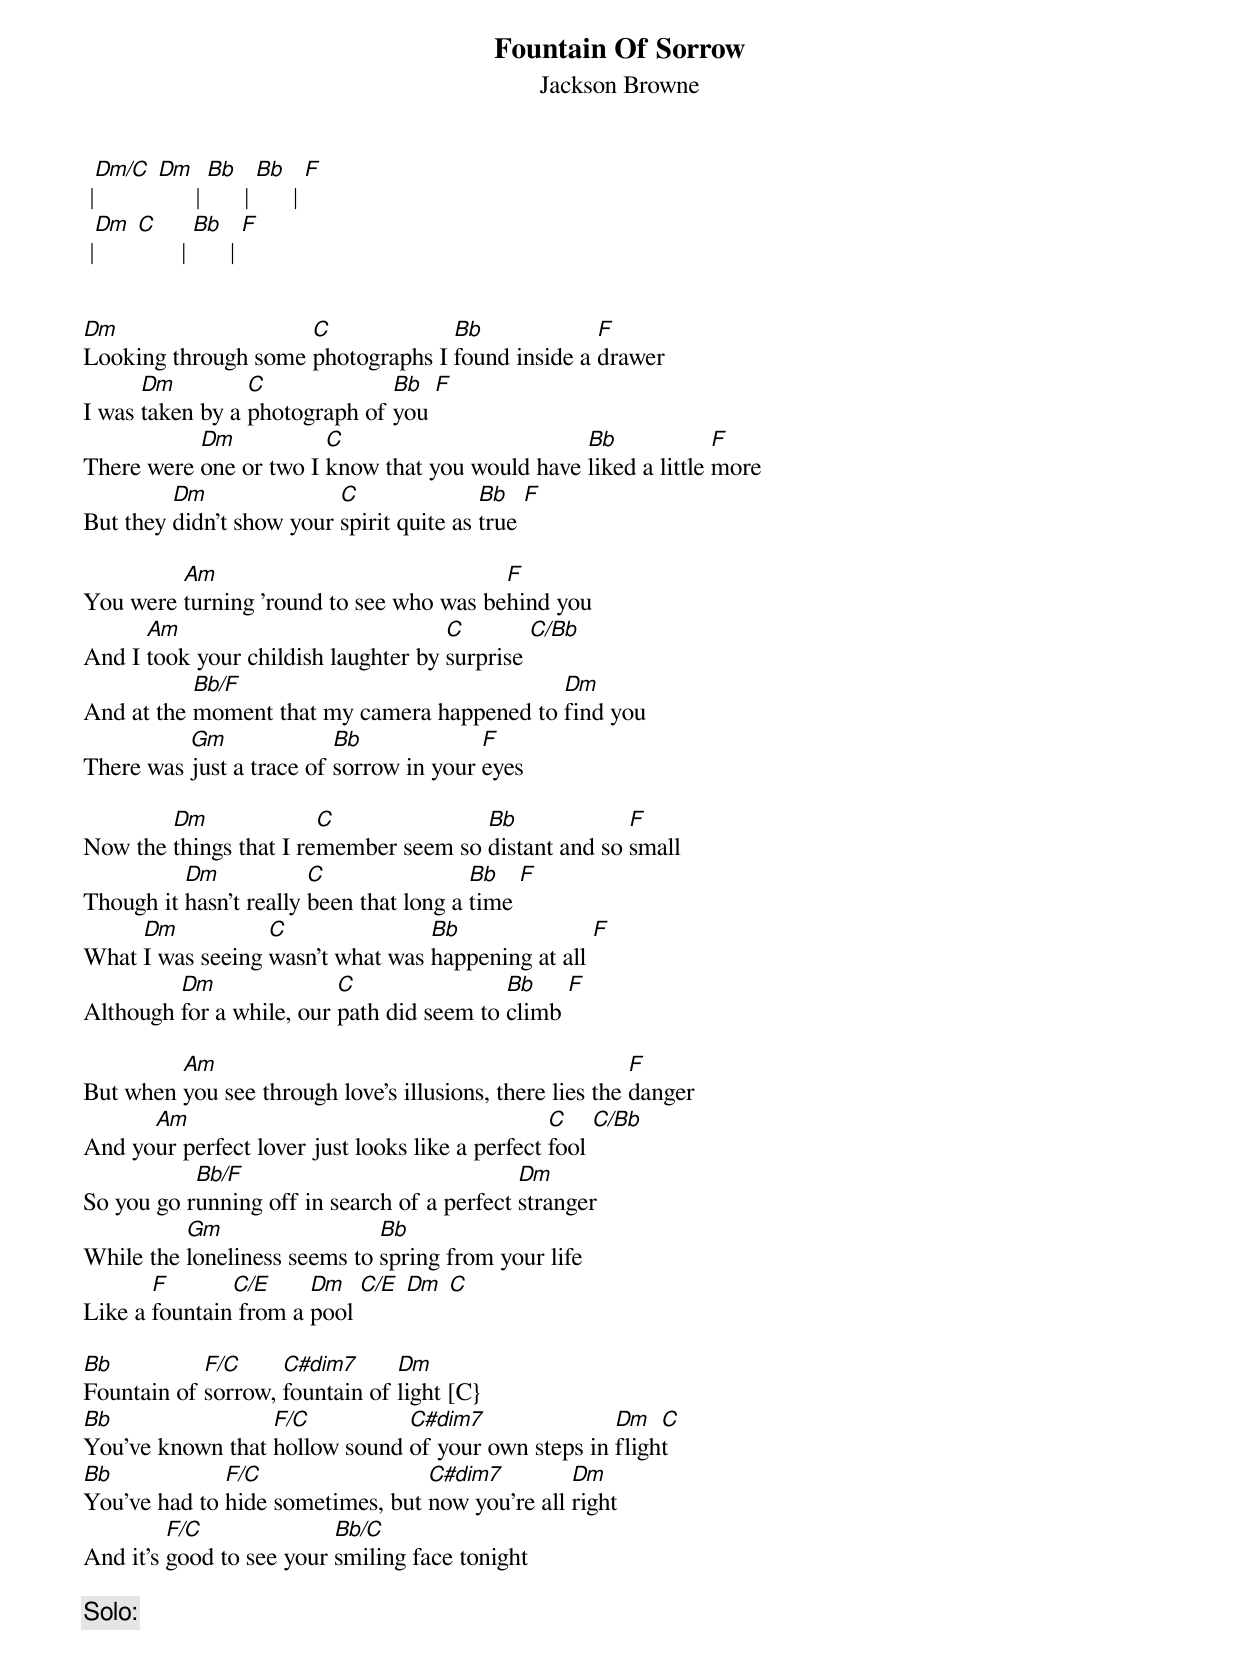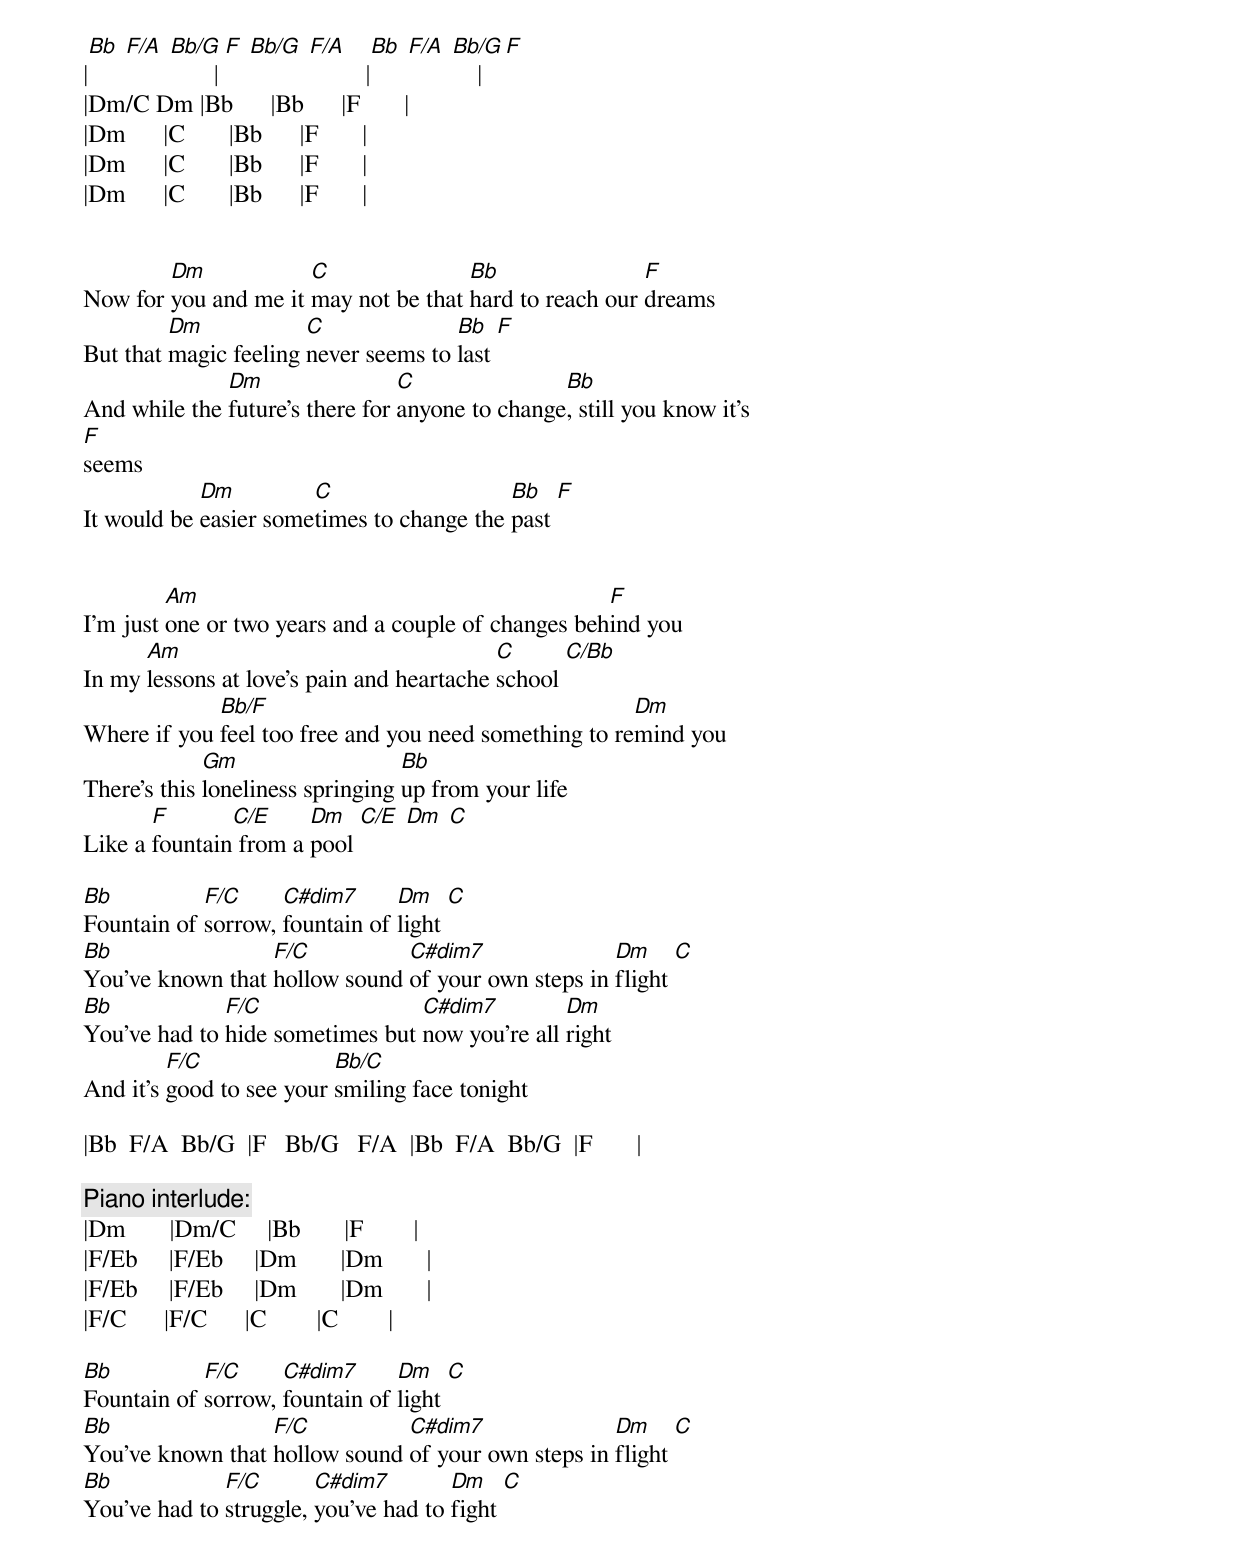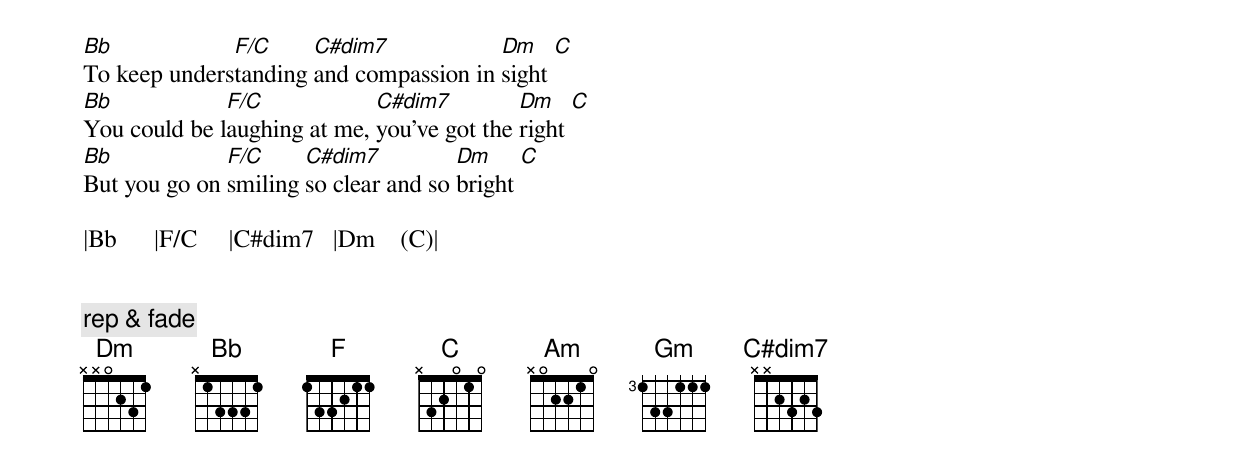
{title: Fountain Of Sorrow}
{subtitle: Jackson Browne }
 |[Dm/C] [Dm]      | [Bb]      | [Bb]      | [F]
 |[Dm] [C]       | [Bb]      | [F]


[Dm]Looking through some [C]photographs I [Bb]found inside a [F]drawer
I was [Dm]taken by a [C]photograph of [Bb]you [F]
There were [Dm]one or two I [C]know that you would have [Bb]liked a little [F]more
But they [Dm]didn't show your [C]spirit quite as [Bb]true [F]

You were [Am]turning 'round to see who was be[F]hind you
And I [Am]took your childish laughter by [C]surprise [C/Bb]
And at the [Bb/F]moment that my camera happened to [Dm]find you
There was [Gm]just a trace of [Bb]sorrow in your [F]eyes

Now the [Dm]things that I re[C]member seem so [Bb]distant and so [F]small
Though it [Dm]hasn't really [C]been that long a [Bb]time [F]
What [Dm]I was seeing [C]wasn't what was [Bb]happening at all [F]
Although [Dm]for a while, our [C]path did seem to [Bb]climb [F]

But when [Am]you see through love's illusions, there lies the [F]danger
And yo[Am]ur perfect lover just looks like a perfect [C]fool [C/Bb]
So you go r[Bb/F]unning off in search of a perfect [Dm]stranger
While the [Gm]loneliness seems to [Bb]spring from your life
Like a [F]fountain[C/E] from a [Dm]pool [C/E] [Dm] [C]

[Bb]Fountain of [F/C]sorrow, [C#dim7]fountain of [Dm]light [C}
[Bb]You've known that [F/C]hollow sound [C#dim7]of your own steps in [Dm]fligh[C]t
[Bb]You've had to [F/C]hide sometimes, but [C#dim7]now you're all [Dm]right
And it's [F/C]good to see your [Bb/C]smiling face tonight

{c:Solo:}
|[Bb] [F/A] [Bb/G]       | [F] [Bb/G] [F/A]         |[Bb] [F/A] [Bb/G]    | [F]
|Dm/C Dm |Bb      |Bb      |F       |
|Dm      |C       |Bb      |F       |
|Dm      |C       |Bb      |F       |
|Dm      |C       |Bb      |F       |


Now for [Dm]you and me it [C]may not be that [Bb]hard to reach our [F]dreams
But that [Dm]magic feeling [C]never seems to [Bb]last [F]
And while the [Dm]future's there for [C]anyone to change[Bb], still you know it's
[F]seems
It would be [Dm]easier some[C]times to change the [Bb]past [F]


I'm just [Am]one or two years and a couple of changes beh[F]ind you
In my [Am]lessons at love's pain and heartache [C]school [C/Bb]
Where if you [Bb/F]feel too free and you need something to re[Dm]mind you
There's this [Gm]loneliness springing [Bb]up from your life
Like a [F]fountain[C/E] from a [Dm]pool [C/E] [Dm] [C]

[Bb]Fountain of [F/C]sorrow, [C#dim7]fountain of [Dm]light [C]
[Bb]You've known that [F/C]hollow sound [C#dim7]of your own steps in [Dm]flight [C]
[Bb]You've had to [F/C]hide sometimes but [C#dim7]now you're all [Dm]right
And it's [F/C]good to see your [Bb/C]smiling face tonight

|Bb  F/A  Bb/G  |F   Bb/G   F/A  |Bb  F/A  Bb/G  |F       |

{c:Piano interlude:}
|Dm       |Dm/C     |Bb       |F        |
|F/Eb     |F/Eb     |Dm       |Dm       |
|F/Eb     |F/Eb     |Dm       |Dm       |
|F/C      |F/C      |C        |C        |

[Bb]Fountain of [F/C]sorrow, [C#dim7]fountain of [Dm]light [C]
[Bb]You've known that [F/C]hollow sound [C#dim7]of your own steps in [Dm]flight [C]
[Bb]You've had to [F/C]struggle, [C#dim7]you've had to [Dm]fight [C]
[Bb]To keep unders[F/C]tanding [C#dim7]and compassion in [Dm]sight [C]
[Bb]You could be l[F/C]aughing at me, [C#dim7]you've got the [Dm]right [C]
[Bb]But you go on [F/C]smiling [C#dim7]so clear and so [Dm]bright [C]

|Bb      |F/C     |C#dim7   |Dm    (C)|


{c:rep & fade}
